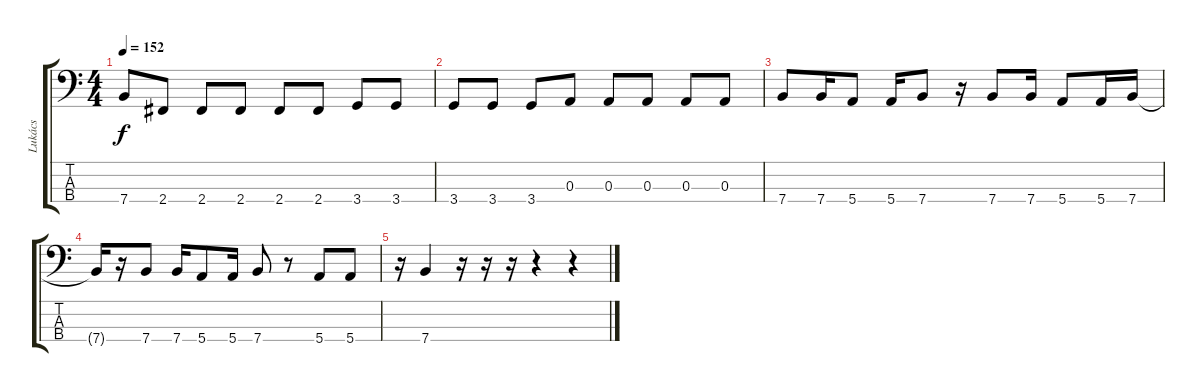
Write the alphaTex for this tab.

\track ("Lukács" "Lukács") {instrument electricbasspick}
\staff {score tabs}
\tuning (G2 D2 A1 E1) {hide}
\ts (4 4)
\tempo 152
\clef f4
\ks c
7.4{t}.8{dy f} 2.4.8 2.4.8 2.4.8 2.4.8 2.4.8 3.4.8 3.4.8 |
3.4.8 3.4.8 3.4.8 0.3.8 0.3.8 0.3.8 0.3.8 0.3.8 |
7.4.8 7.4.16 5.4.8 5.4.16 7.4.8 r.16 7.4.8 7.4.16 5.4.8 5.4.16 7.4.16 |
7.4{t}.16 r.16 7.4.8 7.4.16 5.4.8 5.4.16 7.4.8 r.8 5.4.8 5.4.8 |
r.16 7.4.4 r.16 r.16 r.16 r.4 r.4
